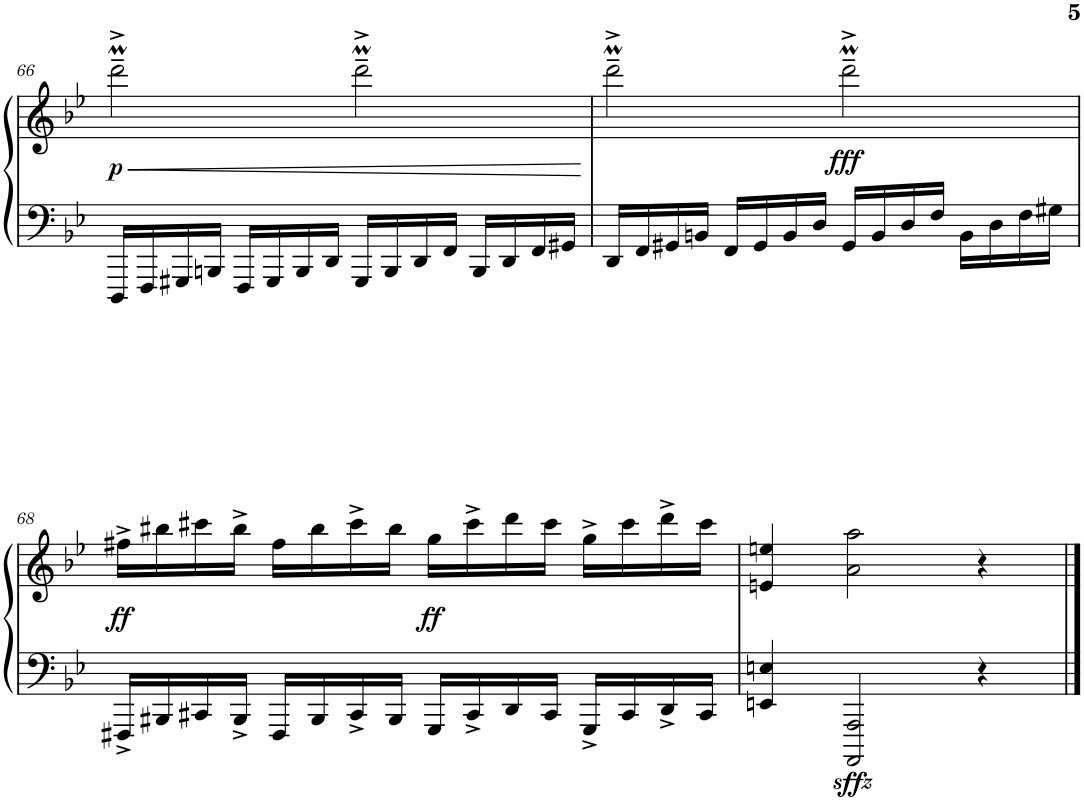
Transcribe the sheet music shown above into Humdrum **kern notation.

**kern	**kern	**dynam
*part1	*part1	*part1
*staff2	*staff1	*staff1/2
*I"Piano	*	*
*I'Pno.	*	*
!!LO:PB:g=z
*clefF4	*clefG2	*
*k[b-e-]	*k[b-e-]	*
*M4/4	*M4/4	*
=66	=66	=66
!	!	!LO:HP:b
!	!	!LO:DY:n=1:b
16DDD/LL	2dddm~^\	< p
16FFF/	.	.
16GGG#X/	.	.
16BBBn/JJ	.	.
16FFF/LL	.	.
16GGG#/	.	.
16BBB/	.	.
16DD/JJ	.	.
16GGG#/LL	2dddm~^\	.
16BBB/	.	.
16DD/	.	.
16FF/JJ	.	.
16BBB/LL	.	.
16DD/	.	.
16FF/	.	.
16GG#X/JJ	.	.
.	.	[
=67	=67	=67
16DD/LL	2dddm~^\	.
16FF/	.	.
16GG#X/	.	.
16BBn/JJ	.	.
16FF/LL	.	.
16GG#/	.	.
16BB/	.	.
16D/JJ	.	.
!	!	!LO:DY:b
16GG#/LL	2dddm~^\	fff
16BB/	.	.
16D/	.	.
16F/JJ	.	.
16BB\LL	.	.
16D\	.	.
16F\	.	.
16G#X\JJ	.	.
!!LO:LB:g=z
=68	=68	=68
!	!	!LO:DY:b
16FFF#X^/LL	16ff#X^\LL	ff
16BBB#X/	16bb#X\	.
16CC#X/	16ccc#X\	.
16BBB#^/JJ	16bb#^\JJ	.
16FFF#/LL	16ff#\LL	.
16BBB#/	16bb#\	.
16CC#^/	16ccc#^\	.
16BBB#/JJ	16bb#\JJ	.
!	!	!LO:DY:b
16GGG/LL	16gg\LL	ff
16CC#^/	16ccc#^\	.
16DD/	16ddd\	.
16CC#/JJ	16ccc#\JJ	.
16GGG^/LL	16gg^\LL	.
16CC#/	16ccc#\	.
16DD^/	16ddd^\	.
16CC#/JJ	16ccc#\JJ	.
=69	=69	=69
4EEn/ 4En/	4en/ 4een/	.
!	!	!LO:DY:b=2
2AAAA/ 2AAA/	2a\ 2aa\	sffz
4r	4r	.
==	==	==
*-	*-	*-
